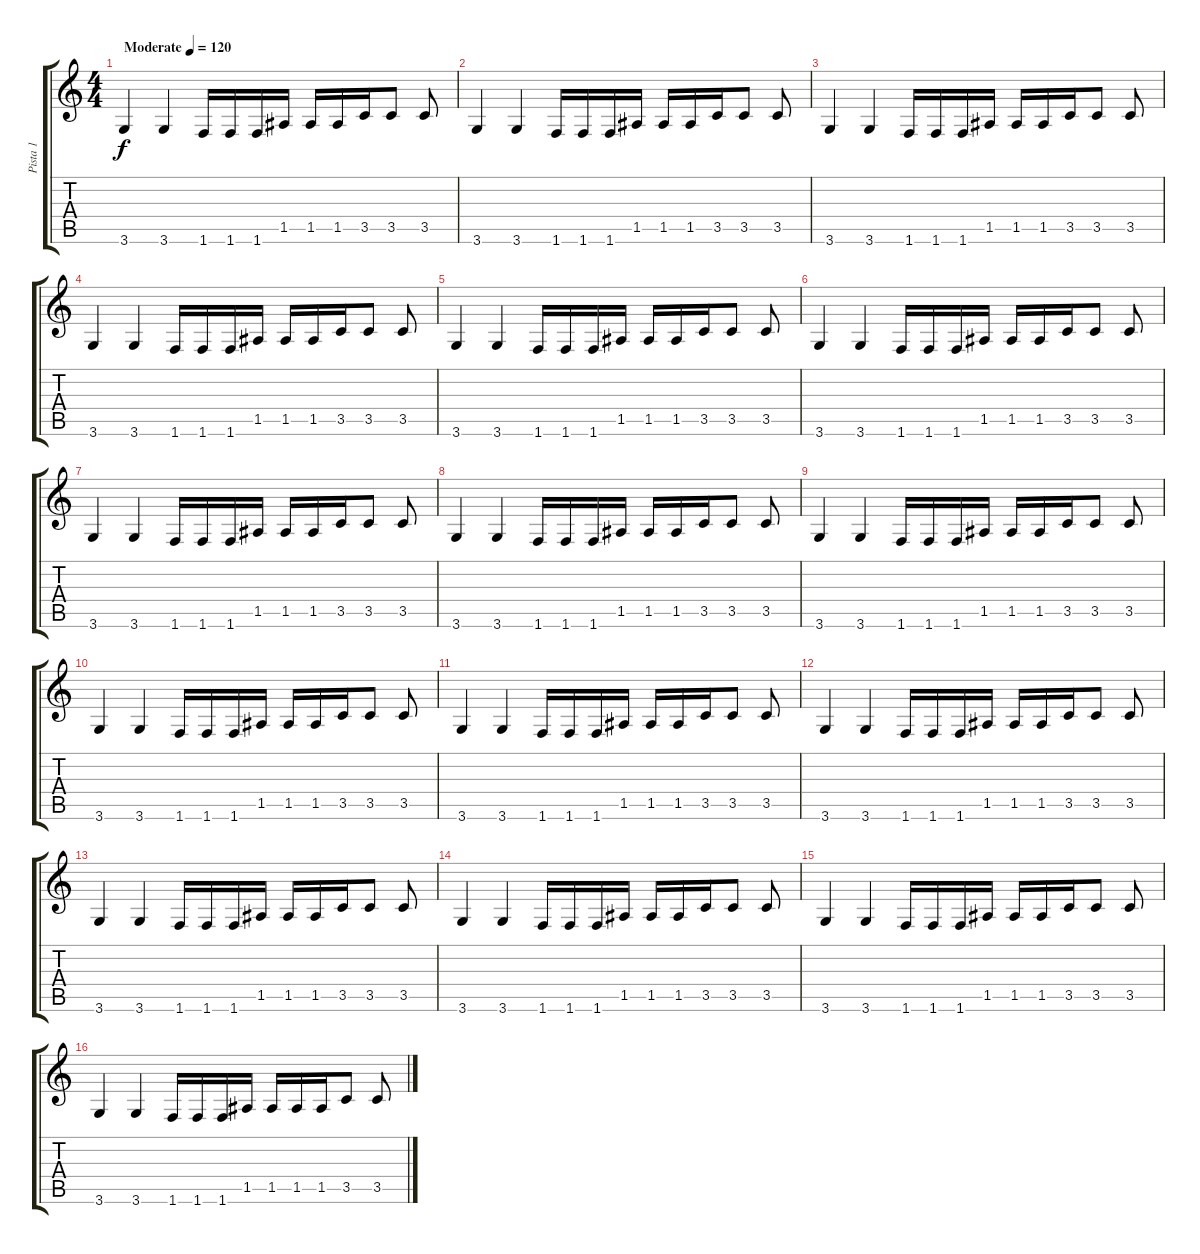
\track ("Pista 1" "Pista 1") {instrument overdrivenguitar}
\staff {score tabs}
\tuning (E4 B3 G3 D3 A2 E2) {hide}
\ts (4 4)
\tempo (120 "Moderate")
\clef g2
\ks c
3.6.4{dy f instrument overdrivenguitar} 3.6.4 1.6.16 1.6.16 1.6.16 1.5.16 1.5.16 1.5.16 3.5.16 3.5.8 3.5.8 |
3.6.4 3.6.4 1.6.16 1.6.16 1.6.16 1.5.16 1.5.16 1.5.16 3.5.16 3.5.8 3.5.8 |
3.6.4 3.6.4 1.6.16 1.6.16 1.6.16 1.5.16 1.5.16 1.5.16 3.5.16 3.5.8 3.5.8 |
3.6.4 3.6.4 1.6.16 1.6.16 1.6.16 1.5.16 1.5.16 1.5.16 3.5.16 3.5.8 3.5.8 |
3.6.4 3.6.4 1.6.16 1.6.16 1.6.16 1.5.16 1.5.16 1.5.16 3.5.16 3.5.8 3.5.8 |
3.6.4 3.6.4 1.6.16 1.6.16 1.6.16 1.5.16 1.5.16 1.5.16 3.5.16 3.5.8 3.5.8 |
3.6.4 3.6.4 1.6.16 1.6.16 1.6.16 1.5.16 1.5.16 1.5.16 3.5.16 3.5.8 3.5.8 |
3.6.4 3.6.4 1.6.16 1.6.16 1.6.16 1.5.16 1.5.16 1.5.16 3.5.16 3.5.8 3.5.8 |
3.6.4 3.6.4 1.6.16 1.6.16 1.6.16 1.5.16 1.5.16 1.5.16 3.5.16 3.5.8 3.5.8 |
3.6.4 3.6.4 1.6.16 1.6.16 1.6.16 1.5.16 1.5.16 1.5.16 3.5.16 3.5.8 3.5.8 |
3.6.4 3.6.4 1.6.16 1.6.16 1.6.16 1.5.16 1.5.16 1.5.16 3.5.16 3.5.8 3.5.8 |
3.6.4 3.6.4 1.6.16 1.6.16 1.6.16 1.5.16 1.5.16 1.5.16 3.5.16 3.5.8 3.5.8 |
3.6.4 3.6.4 1.6.16 1.6.16 1.6.16 1.5.16 1.5.16 1.5.16 3.5.16 3.5.8 3.5.8 |
3.6.4 3.6.4 1.6.16 1.6.16 1.6.16 1.5.16 1.5.16 1.5.16 3.5.16 3.5.8 3.5.8 |
3.6.4 3.6.4 1.6.16 1.6.16 1.6.16 1.5.16 1.5.16 1.5.16 3.5.16 3.5.8 3.5.8 |
3.6.4 3.6.4 1.6.16 1.6.16 1.6.16 1.5.16 1.5.16 1.5.16 1.5.16 3.5.8 3.5.8
